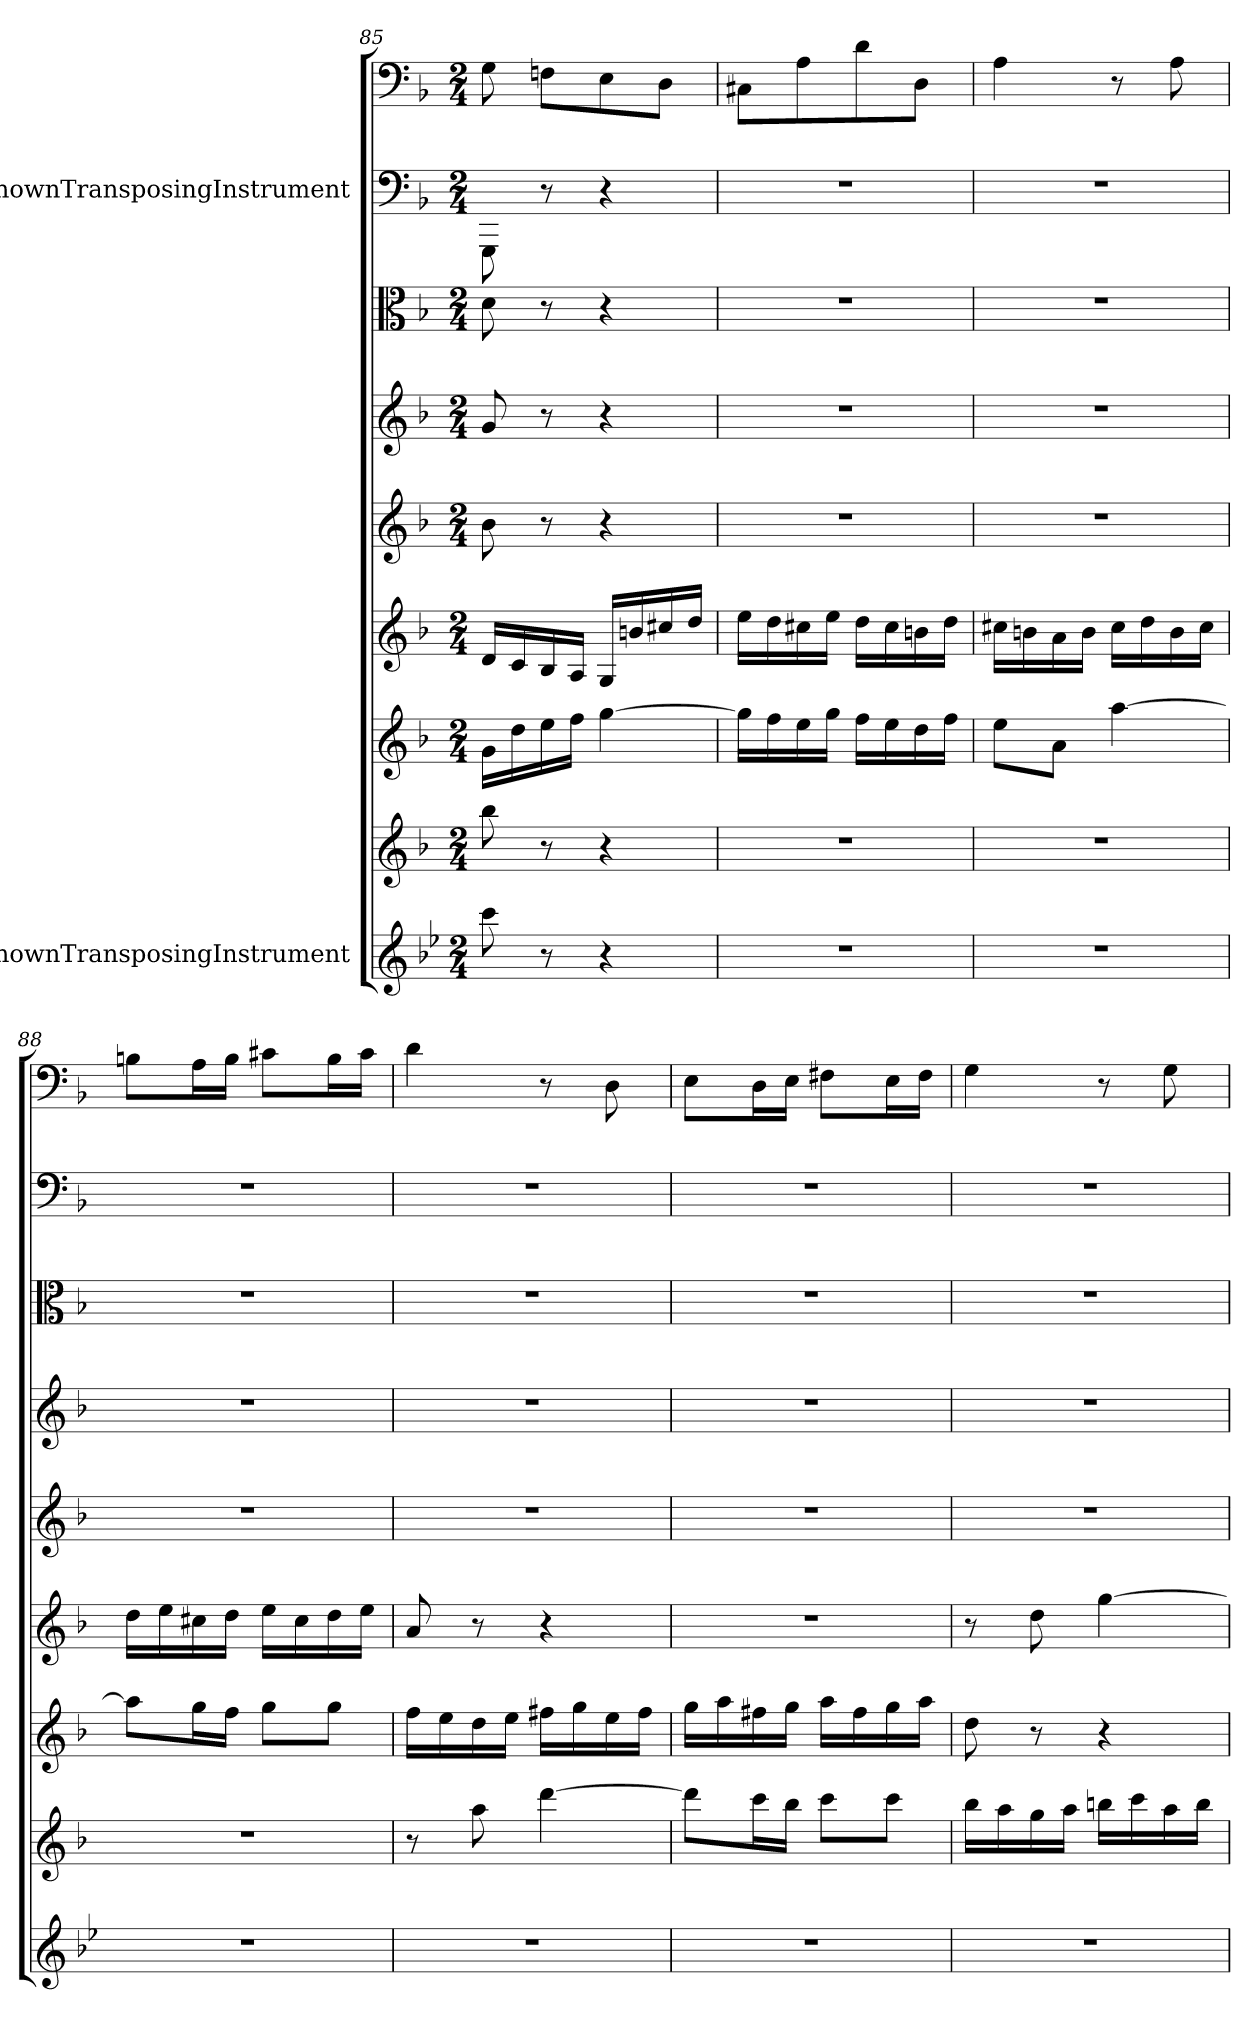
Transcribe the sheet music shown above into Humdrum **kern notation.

**kern	**kern	**kern	**kern	**kern	**kern	**kern	**kern	**kern
*part9	*part8	*part7	*part6	*part5	*part4	*part3	*part2	*part1
*staff9	*staff8	*staff7	*staff6	*staff5	*staff4	*staff3	*staff2	*staff1
*I"UnknownTransposingInstrument	*	*	*	*	*	*	*I"UnknownTransposingInstrument	*
*clefG2	*clefG2	*clefG2	*clefG2	*clefG2	*clefG2	*clefC3	*clefF4	*clefF4
*ITrd3c5	*	*	*	*	*	*	*ITrd-7c-12	*
*k[b-]	*k[b-]	*k[b-]	*k[b-]	*k[b-]	*k[b-]	*k[b-]	*k[b-]	*k[b-]
*M2/4	*M2/4	*M2/4	*M2/4	*M2/4	*M2/4	*M2/4	*M2/4	*M2/4
=85	=85	=85	=85	=85	=85	=85	=85	=85
8gg\	8bb-\	16g\LL	16d/LL	8b-\	8g/	8d\	8GG\	8G\
.	.	16dd\	16c/	.	.	.	.	.
8r	8r	16ee\	16B-/	8r	8r	8r	8r	8Fn\L
.	.	16ff\JJ	16A/JJ	.	.	.	.	.
4r	4r	[4gg\	16G/LL	4r	4r	4r	4r	8E\
.	.	.	16bn/	.	.	.	.	.
.	.	.	16cc#X/	.	.	.	.	8D\J
.	.	.	16dd/JJ	.	.	.	.	.
=86	=86	=86	=86	=86	=86	=86	=86	=86
2r	2r	16gg\LL]	16ee\LL	2r	2r	2r	2r	8C#X\L
.	.	16ff\	16dd\	.	.	.	.	.
.	.	16ee\	16cc#X\	.	.	.	.	8A\
.	.	16gg\JJ	16ee\JJ	.	.	.	.	.
.	.	16ff\LL	16dd\LL	.	.	.	.	8d\
.	.	16ee\	16cc#\	.	.	.	.	.
.	.	16dd\	16bn\	.	.	.	.	8D\J
.	.	16ff\JJ	16dd\JJ	.	.	.	.	.
=87	=87	=87	=87	=87	=87	=87	=87	=87
2r	2r	8ee\L	16cc#X\LL	2r	2r	2r	2r	4A\
.	.	.	16bn\	.	.	.	.	.
.	.	8a\J	16a\	.	.	.	.	.
.	.	.	16b\JJ	.	.	.	.	.
.	.	[4aa\	16cc#\LL	.	.	.	.	8r
.	.	.	16dd\	.	.	.	.	.
.	.	.	16b\	.	.	.	.	8A\
.	.	.	16cc#\JJ	.	.	.	.	.
=88	=88	=88	=88	=88	=88	=88	=88	=88
2r	2r	8aa\L]	16dd\LL	2r	2r	2r	2r	8Bn\L
.	.	.	16ee\	.	.	.	.	.
.	.	16gg\L	16cc#X\	.	.	.	.	16A\L
.	.	16ff\JJ	16dd\JJ	.	.	.	.	16B\JJ
.	.	8gg\L	16ee\LL	.	.	.	.	8c#X\L
.	.	.	16cc#\	.	.	.	.	.
.	.	8gg\J	16dd\	.	.	.	.	16B\L
.	.	.	16ee\JJ	.	.	.	.	16c#\JJ
=89	=89	=89	=89	=89	=89	=89	=89	=89
2r	8r	16ff\LL	8a/	2r	2r	2r	2r	4d\
.	.	16ee\	.	.	.	.	.	.
.	8aa\	16dd\	8r	.	.	.	.	.
.	.	16ee\JJ	.	.	.	.	.	.
.	[4ddd\	16ff#X\LL	4r	.	.	.	.	8r
.	.	16gg\	.	.	.	.	.	.
.	.	16ee\	.	.	.	.	.	8D\
.	.	16ff#\JJ	.	.	.	.	.	.
=90	=90	=90	=90	=90	=90	=90	=90	=90
2r	8ddd\L]	16gg\LL	2r	2r	2r	2r	2r	8E\L
.	.	16aa\	.	.	.	.	.	.
.	16ccc\L	16ff#X\	.	.	.	.	.	16D\L
.	16bb-\JJ	16gg\JJ	.	.	.	.	.	16E\JJ
.	8ccc\L	16aa\LL	.	.	.	.	.	8F#X\L
.	.	16ff#\	.	.	.	.	.	.
.	8ccc\J	16gg\	.	.	.	.	.	16E\L
.	.	16aa\JJ	.	.	.	.	.	16F#\JJ
=91	=91	=91	=91	=91	=91	=91	=91	=91
2r	16bb-\LL	8dd\	8r	2r	2r	2r	2r	4G\
.	16aa\	.	.	.	.	.	.	.
.	16gg\	8r	8dd\	.	.	.	.	.
.	16aa\JJ	.	.	.	.	.	.	.
.	16bbn\LL	4r	[4gg\	.	.	.	.	8r
.	16ccc\	.	.	.	.	.	.	.
.	16aa\	.	.	.	.	.	.	8G\
.	16bb\JJ	.	.	.	.	.	.	.
=	=	=	=	=	=	=	=	=
*-	*-	*-	*-	*-	*-	*-	*-	*-
